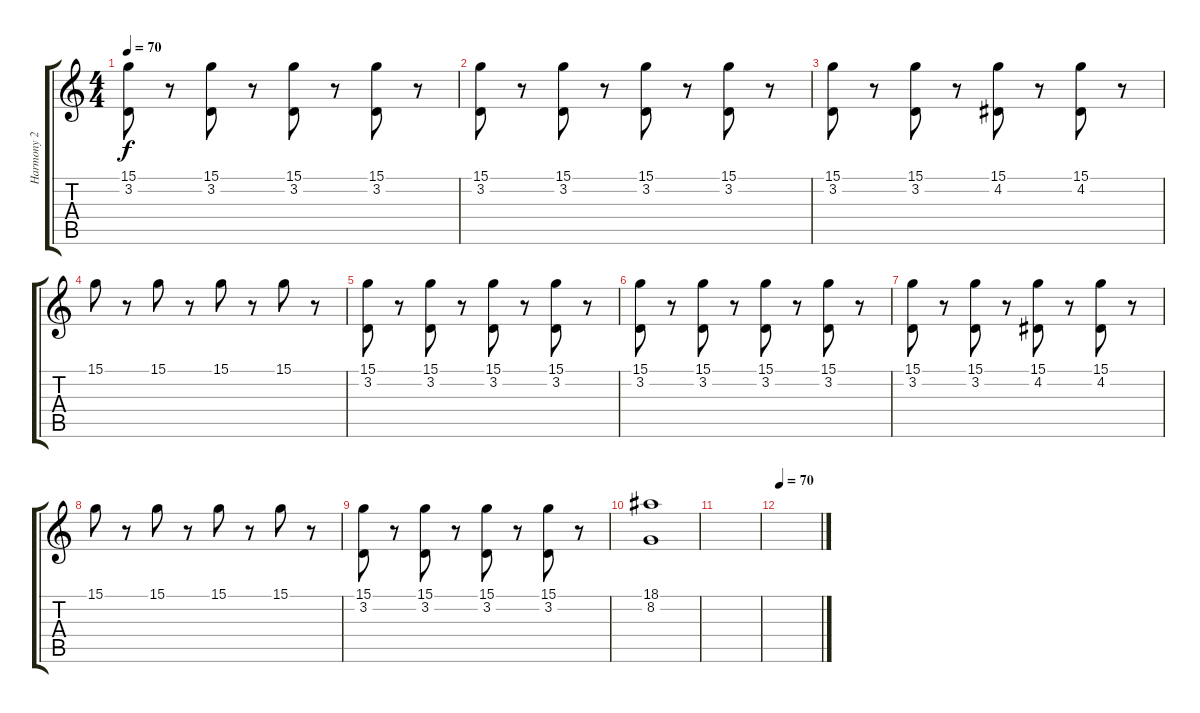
\track ("Harmony 2" "Harmony 2") {instrument stringensemble1}
\staff {score tabs}
\tuning (E4 B3 G3 D3 A2 E2) {hide}
\ts (4 4)
\tempo 70
\clef g2
\ks c
(15.1 3.2).8{dy f} r.8 (15.1 3.2).8 r.8 (15.1 3.2).8 r.8 (15.1 3.2).8 r.8 |
(15.1 3.2).8 r.8 (15.1 3.2).8 r.8 (15.1 3.2).8 r.8 (15.1 3.2).8 r.8 |
(15.1 3.2).8 r.8 (15.1 3.2).8 r.8 (15.1 4.2).8 r.8 (15.1 4.2).8 r.8 |
15.1.8 r.8 15.1.8 r.8 15.1.8 r.8 15.1.8 r.8 |
(15.1 3.2).8 r.8 (15.1 3.2).8 r.8 (15.1 3.2).8 r.8 (15.1 3.2).8 r.8 |
(15.1 3.2).8 r.8 (15.1 3.2).8 r.8 (15.1 3.2).8 r.8 (15.1 3.2).8 r.8 |
(15.1 3.2).8 r.8 (15.1 3.2).8 r.8 (15.1 4.2).8 r.8 (15.1 4.2).8 r.8 |
15.1.8 r.8 15.1.8 r.8 15.1.8 r.8 15.1.8 r.8 |
(15.1 3.2).8 r.8 (15.1 3.2).8 r.8 (15.1 3.2).8 r.8 (15.1 3.2).8 r.8 |
(18.1 8.2).1{volume 0} |
|
\tempo 70
